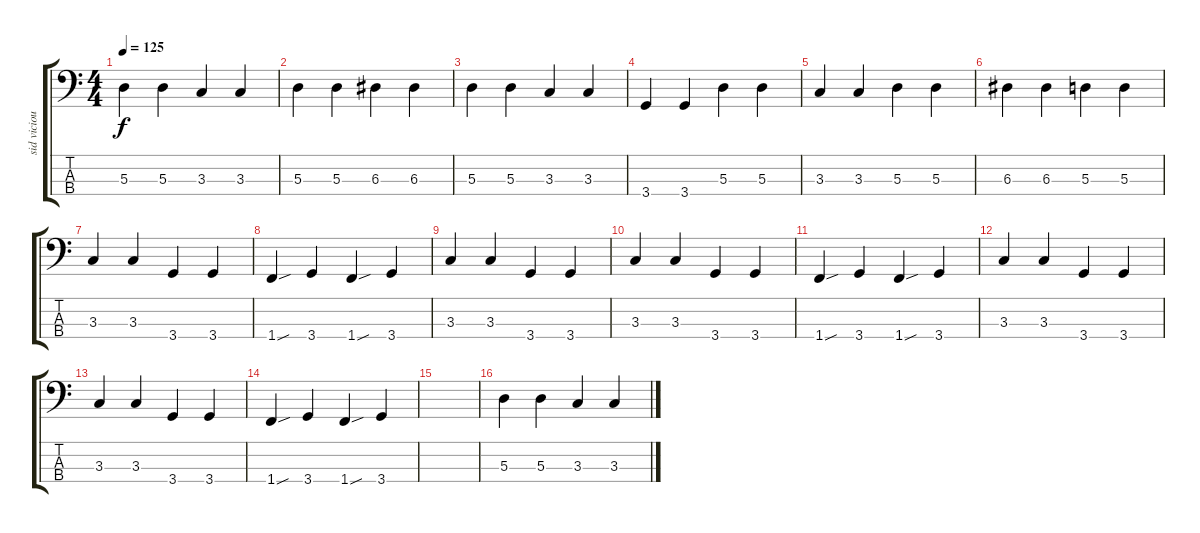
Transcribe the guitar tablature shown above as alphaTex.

\track ("sid vicious" "sid viciou") {instrument electricbasspick}
\staff {score tabs}
\tuning (G2 D2 A1 E1) {hide}
\ts (4 4)
\tempo 125
\clef f4
\ks c
5.3.4{dy f instrument electricbasspick} 5.3.4 3.3.4 3.3.4 |
5.3.4 5.3.4 6.3.4 6.3.4 |
5.3.4 5.3.4 3.3.4 3.3.4 |
3.4.4 3.4.4 5.3.4 5.3.4 |
3.3.4 3.3.4 5.3.4 5.3.4 |
6.3.4 6.3.4 5.3.4 5.3.4 |
3.3.4 3.3.4 3.4.4 3.4.4 |
1.4{sou}.4 3.4.4 1.4{sou}.4 3.4.4 |
3.3.4 3.3.4 3.4.4 3.4.4 |
3.3.4 3.3.4 3.4.4 3.4.4 |
1.4{sou}.4 3.4.4 1.4{sou}.4 3.4.4 |
3.3.4 3.3.4 3.4.4 3.4.4 |
3.3.4 3.3.4 3.4.4 3.4.4 |
1.4{sou}.4 3.4.4 1.4{sou}.4 3.4.4 |
|
5.3.4 5.3.4 3.3.4 3.3.4
